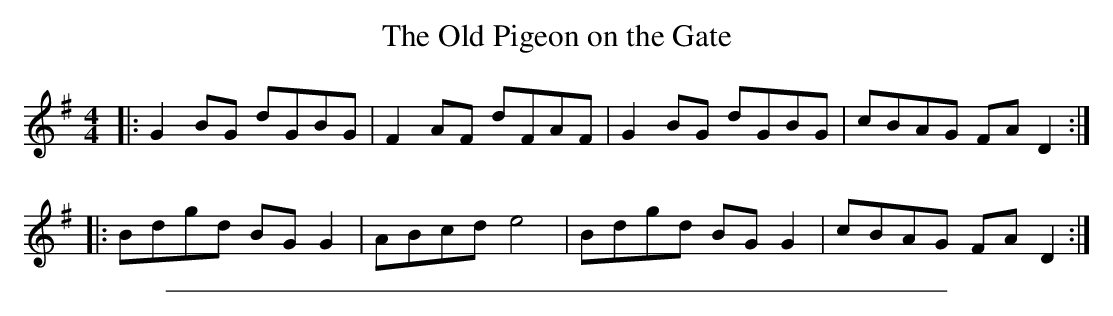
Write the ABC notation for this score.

X:1
T: The Old Pigeon on the Gate
M: 4/4
L: 1/8
K: G
|: G2BG dGBG | F2AF dFAF | G2BG dGBG | cBAG FAD2 :|
|: Bdgd BGG2 | ABcd e4   | Bdgd BGG2 | cBAG FAD2 :|
